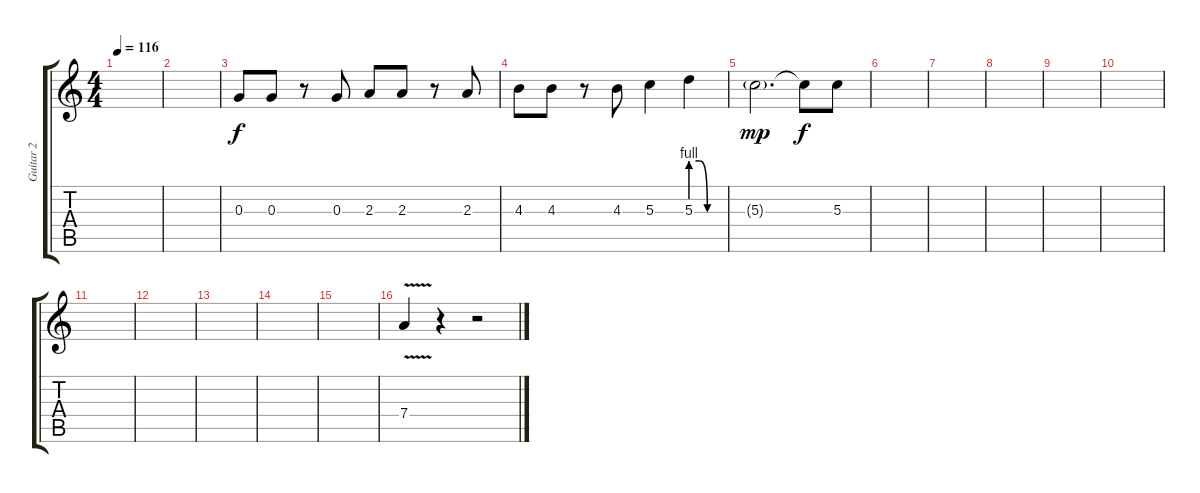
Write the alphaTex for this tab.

\track ("Guitar 2" "Guitar 2") {instrument overdrivenguitar bank 255}
\staff {score tabs}
\tuning (E4 B3 G3 D3 A2 E2) {hide}
\ts (4 4)
\tempo 116
\clef g2
\ks c
|
|
0.3.8 0.3.8 r.8 0.3.8 2.3.8 2.3.8 r.8 2.3.8 |
4.3.8 4.3.8 r.8 4.3.8 5.3.4 5.3{be (custom 0 4 15 4 30 0 60 0)}.4 |
5.3{g}.2{d dy mp} 5.3{t}.8{dy f} 5.3.8 |
|
|
|
|
|
|
|
|
|
|
7.4{v}.4 r.4 r.2
